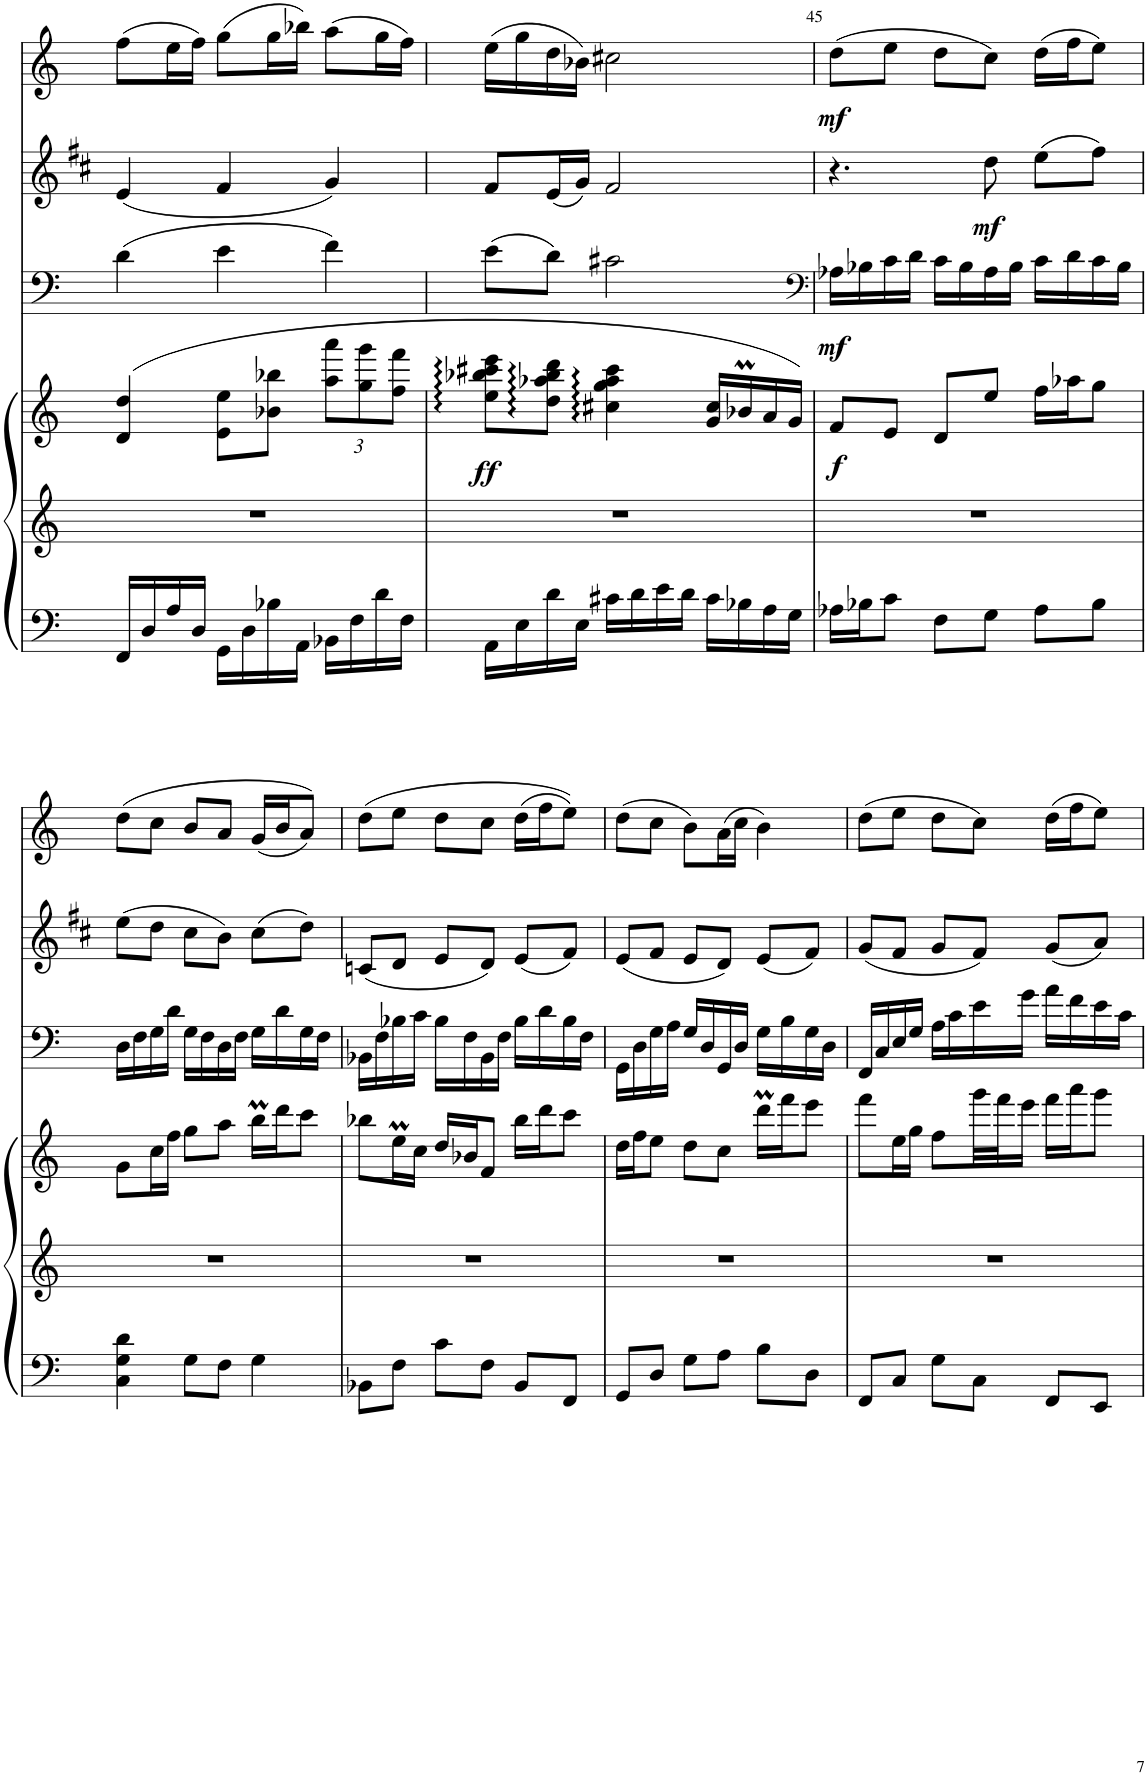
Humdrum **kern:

**kern	**kern	**kern	**dynam	**kern	**dynam	**kern	**dynam	**kern	**dynam
*part4	*part4	*part4	*part4	*part3	*part3	*part2	*part2	*part1	*part1
*staff6	*staff5	*staff4	*staff4/5/6	*staff3	*staff3	*staff2	*staff2	*staff1	*staff1
*I"Piano	*	*	*	*I"Violoncello	*	*I"Bb Clarinet	*	*I"Violin	*
*I'Pno	*	*	*	*I'Vc	*	*I'Cl	*	*I'Vln	*
!!LO:PB:g=z
*clefF4	*clefG2	*clefG2	*	*clefF4	*	*clefG2	*	*clefG2	*
*	*	*	*	*	*	*Trd1c2	*	*	*
*k[]	*k[]	*k[]	*	*k[]	*	*k[f#c#]	*	*k[]	*
*M3/4	*M3/4	*M3/4	*	*M3/4	*	*M3/4	*	*M3/4	*
=43	=43	=43	=43	=43	=43	=43	=43	=43	=43
16FF/LL	2.r	(4d/ 4dd/	.	(4d\	.	(4e/	.	(8ff\L	.
16D/	.	.	.	.	.	.	.	.	.
16A/	.	.	.	.	.	.	.	16ee\L	.
16D/JJ	.	.	.	.	.	.	.	16ff\JJ)	.
16GG\LL	.	8e\ 8ee\L	.	4e\	.	4f#/	.	(8gg\L	.
16D\	.	.	.	.	.	.	.	.	.
16B-X\	.	8b-X\ 8bb-X\J	.	.	.	.	.	16gg\L	.
16AA\JJ	.	.	.	.	.	.	.	16bb-X\JJ)	.
*	*	*Xbrackettup	*	*	*	*	*	*	*
16BB-X\LL	.	12aa\ 12aaa\L	.	4f\)	.	4g/)	.	(8aa\L	.
16F\	.	.	.	.	.	.	.	.	.
.	.	12gg\ 12ggg\	.	.	.	.	.	.	.
16d\	.	.	.	.	.	.	.	16gg\L	.
.	.	12ff\ 12fff\J	.	.	.	.	.	.	.
16F\JJ	.	.	.	.	.	.	.	16ff\JJ)	.
=44	=44	=44	=44	=44	=44	=44	=44	=44	=44
!	!	!	!LO:DY:b	!	!	!	!	!	!
16AA\LL	2.r	8ee\ 8bb-X\ 8ccc#X\ 8eee\L	ff	(8e\L	.	8f#/L	.	(16ee\LL	.
16E\	.	.	.	.	.	.	.	16gg\	.
16d\	.	8dd\ 8aa-X\ 8bb-\ 8ddd\J	.	8d\J)	.	(16e/L	.	16dd\	.
16E\JJ	.	.	.	.	.	16g/JJ)	.	16b-X\JJ)	.
16c#X\LL	.	4cc#X\ 4gg\ 4aa-\ 4ccc#\	.	2c#X\	.	2f#/	.	2cc#X\	.
16d\	.	.	.	.	.	.	.	.	.
16e\	.	.	.	.	.	.	.	.	.
16d\JJ	.	.	.	.	.	.	.	.	.
16c#\LL	.	16g/ 16cc#/LL	.	.	.	.	.	.	.
16B-X\	.	16b-XM/	.	.	.	.	.	.	.
16A\	.	16a/	.	.	.	.	.	.	.
16G\JJ	.	16g/JJ)	.	.	.	.	.	.	.
=45	=45	=45	=45	=45	=45	=45	=45	=45	=45
*	*	*	*	*clefF4	*	*	*	*	*
!	!	!	!LO:DY:b	!	!LO:DY:b	!	!	!	!LO:DY:b
16A-X\LL	2.r	8f/L	f	16A-X\LL	mf	4.r	.	(8dd\L	mf
16B-X\J	.	.	.	16B-X\	.	.	.	.	.
8c\J	.	8e/J	.	16c\	.	.	.	8ee\J	.
.	.	.	.	16d\JJ	.	.	.	.	.
8F\L	.	8d/L	.	16c\LL	.	.	.	8dd\L	.
.	.	.	.	16B-\	.	.	.	.	.
!	!	!	!	!	!	!	!LO:DY:b	!	!
8G\J	.	8ee/J	.	16A-\	.	8dd\	mf	8cc\J)	.
.	.	.	.	16B-\JJ	.	.	.	.	.
8A-\L	.	16ff\LL	.	16c\LL	.	(8ee\L	.	(16dd\LL	.
.	.	16aa-X\J	.	16d\	.	.	.	16ff\J	.
8B-\J	.	8gg\J	.	16c\	.	8ff#\J)	.	8ee\J)	.
.	.	.	.	16B-\JJ	.	.	.	.	.
!!LO:LB:g=z
=46	=46	=46	=46	=46	=46	=46	=46	=46	=46
4C\ 4G\ 4d\	2.r	8g\L	.	16D\LL	.	(8ee\L	.	(8dd\L	.
.	.	.	.	16F\	.	.	.	.	.
.	.	16cc\L	.	16G\	.	8dd\J	.	8cc\J	.
.	.	16ff\JJ	.	16d\JJ	.	.	.	.	.
8G\L	.	8gg\L	.	16G\LL	.	8cc#\L	.	8b/L	.
.	.	.	.	16F\	.	.	.	.	.
8F\J	.	8aa\J	.	16D\	.	8b\J)	.	8a/J	.
.	.	.	.	16F\JJ	.	.	.	.	.
4G\	.	16bbm\LL	.	16G\LL	.	(8cc#\L	.	(16g/LL	.
.	.	16ddd\J	.	16d\	.	.	.	16b/J	.
.	.	8ccc\J	.	16G\	.	8dd\J)	.	8a/J))	.
.	.	.	.	16F\JJ	.	.	.	.	.
=47	=47	=47	=47	=47	=47	=47	=47	=47	=47
8BB-X\L	2.r	8bb-X\L	.	16BB-X\LL	.	(8cn/L	.	(8dd\L	.
.	.	.	.	16F\	.	.	.	.	.
8F\J	.	16eem\L	.	16B-X\	.	8d/J	.	8ee\J	.
.	.	16cc\JJ	.	16c\JJ	.	.	.	.	.
8c\L	.	16dd/LL	.	16B-\LL	.	8e/L	.	8dd\L	.
.	.	16b-X/J	.	16F\	.	.	.	.	.
8F\J	.	8f/J	.	16BB-\	.	8d/J)	.	8cc\J	.
.	.	.	.	16F\JJ	.	.	.	.	.
8BB-/L	.	16bb-\LL	.	16B-\LL	.	(8e/L	.	(16dd\LL	.
.	.	16ddd\J	.	16d\	.	.	.	16ff\J	.
8FF/J	.	8ccc\J	.	16B-\	.	8f#/J)	.	8ee\J))	.
.	.	.	.	16F\JJ	.	.	.	.	.
=48	=48	=48	=48	=48	=48	=48	=48	=48	=48
8GG/L	2.r	16dd\LL	.	16GG\LL	.	(8e/L	.	(8dd\L	.
.	.	16ff\J	.	16D\	.	.	.	.	.
8D/J	.	8ee\J	.	16G\	.	8f#/J	.	8cc\J	.
.	.	.	.	16A\JJ	.	.	.	.	.
8G\L	.	8dd\L	.	16G/LL	.	8e/L	.	8b\L)	.
.	.	.	.	16D/	.	.	.	.	.
8A\J	.	8cc\J	.	16GG/	.	8d/J)	.	(16a\L	.
.	.	.	.	16D/JJ	.	.	.	16cc\JJ	.
8B\L	.	16dddM\LL	.	16G\LL	.	(8e/L	.	4b\)	.
.	.	16fff\J	.	16B\	.	.	.	.	.
8D\J	.	8eee\J	.	16G\	.	8f#/J)	.	.	.
.	.	.	.	16D\JJ	.	.	.	.	.
=49	=49	=49	=49	=49	=49	=49	=49	=49	=49
8FF/L	2.r	8fff\L	.	16FF/LL	.	(8g/L	.	(8dd\L	.
.	.	.	.	16C/	.	.	.	.	.
8C/J	.	16ee\L	.	16E/	.	8f#/J	.	8ee\J	.
.	.	16gg\JJ	.	16G/JJ	.	.	.	.	.
8G\L	.	8ff\L	.	16A\LL	.	8g/L	.	8dd\L	.
.	.	.	.	16c\	.	.	.	.	.
8C\J	.	32ggg\LL	.	16e\	.	8f#/J)	.	8cc\J)	.
.	.	32fff\J	.	.	.	.	.	.	.
.	.	16eee\JJ	.	16g\JJ	.	.	.	.	.
8FF/L	.	16fff\LL	.	16a\LL	.	(8g/L	.	(16dd\LL	.
.	.	16aaa\J	.	16f\	.	.	.	16ff\J	.
8EE/J	.	8ggg\J	.	16e\	.	8a/J)	.	8ee\J)	.
.	.	.	.	16c\JJ	.	.	.	.	.
=	=	=	=	=	=	=	=	=	=
*-	*-	*-	*-	*-	*-	*-	*-	*-	*-
